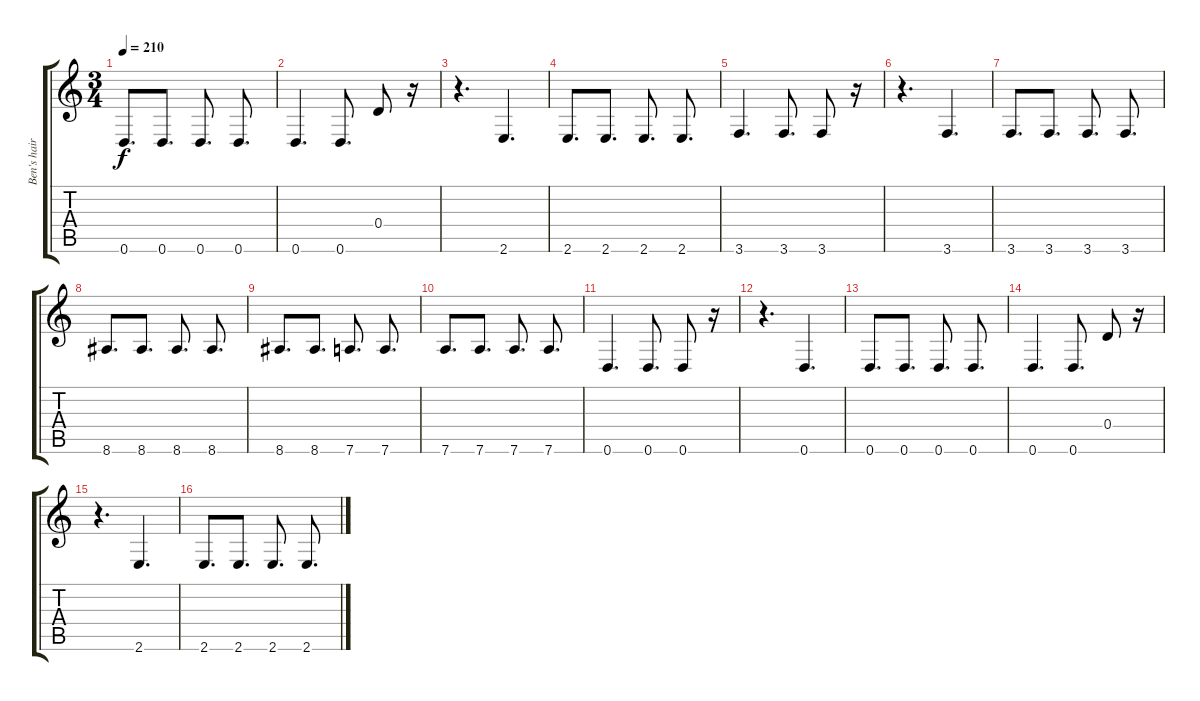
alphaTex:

\track ("Ben's hair" "Ben's hair") {instrument slapbass1}
\staff {score tabs}
\tuning (E4 B3 G3 D3 A2 D2) {hide}
\ts (3 4)
\tempo 210
\clef g2
\ks c
0.6.8{d dy f} 0.6.8{d} 0.6.8{d} 0.6.8{d} |
0.6.4{d} 0.6.8{d} 0.4.8 r.16 |
r.4{d} 2.6.4{d} |
2.6.8{d} 2.6.8{d} 2.6.8{d} 2.6.8{d} |
3.6.4{d} 3.6.8{d} 3.6.8 r.16 |
r.4{d} 3.6.4{d} |
3.6.8{d} 3.6.8{d} 3.6.8{d} 3.6.8{d} |
8.6.8{d} 8.6.8{d} 8.6.8{d} 8.6.8{d} |
8.6.8{d} 8.6.8{d} 7.6.8{d} 7.6.8{d} |
7.6.8{d} 7.6.8{d} 7.6.8{d} 7.6.8{d} |
0.6.4{d instrument slapbass1} 0.6.8{d} 0.6.8 r.16 |
r.4{d} 0.6.4{d} |
0.6.8{d} 0.6.8{d} 0.6.8{d} 0.6.8{d} |
0.6.4{d} 0.6.8{d} 0.4.8 r.16 |
r.4{d} 2.6.4{d} |
2.6.8{d} 2.6.8{d} 2.6.8{d} 2.6.8{d}
